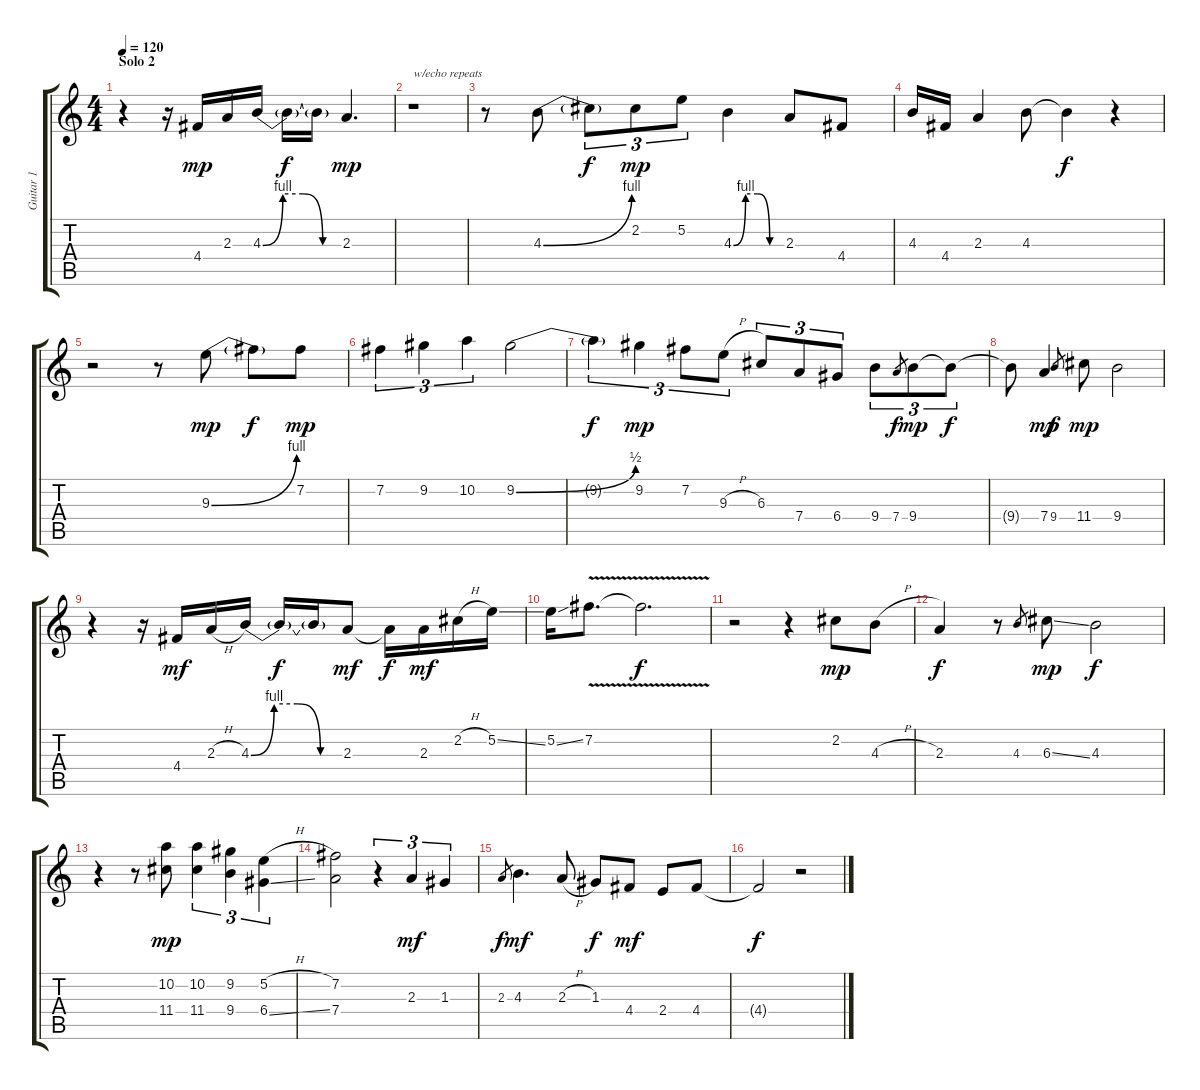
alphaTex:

\track ("Guitar 1" "Guitar 1") {instrument distortionguitar}
\staff {score tabs}
\tuning (E4 B3 G3 D3 A2 E2) {hide}
\ts (4 4)
\section ("" "Solo 2")
\tempo 120
\clef g2
\ks c
r.4{dy mp} r.16 4.4.16 2.3.16 4.3{be (custom 0 0 15 4 30 4 45 0 60 0)}.16 4.3{t}.16{dy f} 4.3{t}.16 2.3.4{d dy mp} |
r.1{txt "w/echo repeats"} |
r.8 4.3{be (bend 0 0 60 4)}.8 4.3{t}.8{tu (3 2) dy f} 2.2.8{tu (3 2) dy mp} 5.2.8{tu (3 2)} 4.3{be (custom 0 0 15 4 30 4 45 0 60 0)}.4 2.3.8 4.4.8 |
4.3.16 4.4.16 2.3.4 4.3.8 4.3{t}.4{dy f} r.4 |
r.2 r.8 9.3{be (bend 0 0 60 4)}.8{dy mp} 9.3{t}.8{dy f} 7.2.8{dy mp} |
7.2.4{tu (3 2)} 9.2.4{tu (3 2)} 10.2.4{tu (3 2)} 9.2{be (bend 0 0 60 2)}.2 |
9.2{t}.4{tu (3 2) dy f} 9.2.4{tu (3 2) dy mp} 7.2.8{tu (3 2)} 9.3{h}.8{tu (3 2)} 6.3.8{tu (3 2)} 7.4.8{tu (3 2)} 6.4.8{tu (3 2)} 9.4.8{tu (3 2)} 7.4.8{gr dy f} 9.4.8{tu (3 2) dy mp} 9.4{t}.8{tu (3 2) dy f} |
9.4{t}.8 7.4.4{dy mp} 9.4.8{gr dy f} 11.4.8{dy mp} 9.4.2 |
r.4 r.16 4.4.16{dy mf} 2.3{h}.16 4.3{be (custom 0 0 15 4 30 4 45 0 60 0)}.16 4.3{t}.16{dy f} 4.3{t}.16 2.3.8{dy mf} 2.3{t}.16{dy f} 2.3.16{dy mf} 2.2{h}.16 5.2{ss}.16 |
5.2{ss}.16 7.2{v}.8{d} 7.2{v t}.2{d dy f} |
r.2 r.4 2.2.8{dy mp} 4.3{h}.8 |
2.3.4{dy f} r.8 4.3.8{gr} 6.3{ss}.8{dy mp} 4.3.2{dy f} |
r.4 r.8 (10.2 11.4).8{dy mp} (10.2 11.4).4{tu (3 2)} (9.2 9.4).4{tu (3 2)} (5.2{h} 6.4{ss}).4{tu (3 2)} |
(7.2 7.4).2 r.4{tu (3 2)} 2.3.4{tu (3 2) dy mf} 1.3.4{tu (3 2)} |
2.3.8{gr dy f} 4.3.4{d dy mf} 2.3{h}.8 1.3.8{dy f} 4.4.8{dy mf} 2.4.8 4.4.8 |
4.4{t}.2{dy f} r.2
